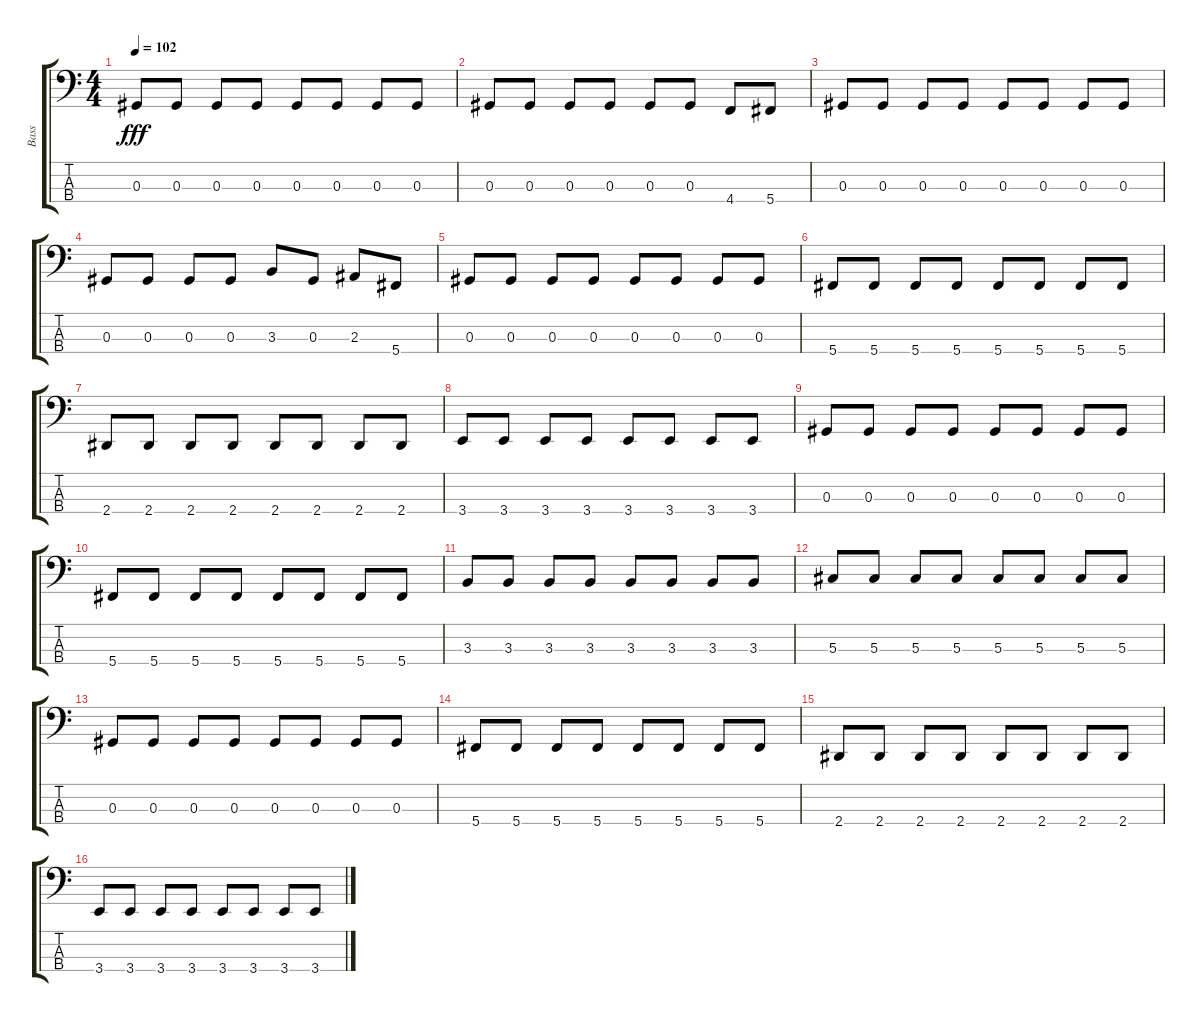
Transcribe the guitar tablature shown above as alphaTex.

\track ("Bass" "Bass") {instrument electricbassfinger}
\staff {score tabs}
\tuning (Gb2 Db2 Ab1 Db1) {hide}
\ts (4 4)
\tempo 102
\clef f4
\ks aminor
0.3.8{dy fff} 0.3.8 0.3.8 0.3.8 0.3.8 0.3.8 0.3.8 0.3.8 |
0.3.8 0.3.8 0.3.8 0.3.8 0.3.8 0.3.8 4.4.8 5.4.8 |
0.3.8 0.3.8 0.3.8 0.3.8 0.3.8 0.3.8 0.3.8 0.3.8 |
0.3.8 0.3.8 0.3.8 0.3.8 3.3.8 0.3.8 2.3.8 5.4.8 |
0.3.8 0.3.8 0.3.8 0.3.8 0.3.8 0.3.8 0.3.8 0.3.8 |
5.4.8 5.4.8 5.4.8 5.4.8 5.4.8 5.4.8 5.4.8 5.4.8 |
2.4.8 2.4.8 2.4.8 2.4.8 2.4.8 2.4.8 2.4.8 2.4.8 |
3.4.8 3.4.8 3.4.8 3.4.8 3.4.8 3.4.8 3.4.8 3.4.8 |
0.3.8 0.3.8 0.3.8 0.3.8 0.3.8 0.3.8 0.3.8 0.3.8 |
5.4.8 5.4.8 5.4.8 5.4.8 5.4.8 5.4.8 5.4.8 5.4.8 |
3.3.8 3.3.8 3.3.8 3.3.8 3.3.8 3.3.8 3.3.8 3.3.8 |
5.3.8 5.3.8 5.3.8 5.3.8 5.3.8 5.3.8 5.3.8 5.3.8 |
0.3.8 0.3.8 0.3.8 0.3.8 0.3.8 0.3.8 0.3.8 0.3.8 |
5.4.8 5.4.8 5.4.8 5.4.8 5.4.8 5.4.8 5.4.8 5.4.8 |
2.4.8 2.4.8 2.4.8 2.4.8 2.4.8 2.4.8 2.4.8 2.4.8 |
3.4.8 3.4.8 3.4.8 3.4.8 3.4.8 3.4.8 3.4.8 3.4.8
